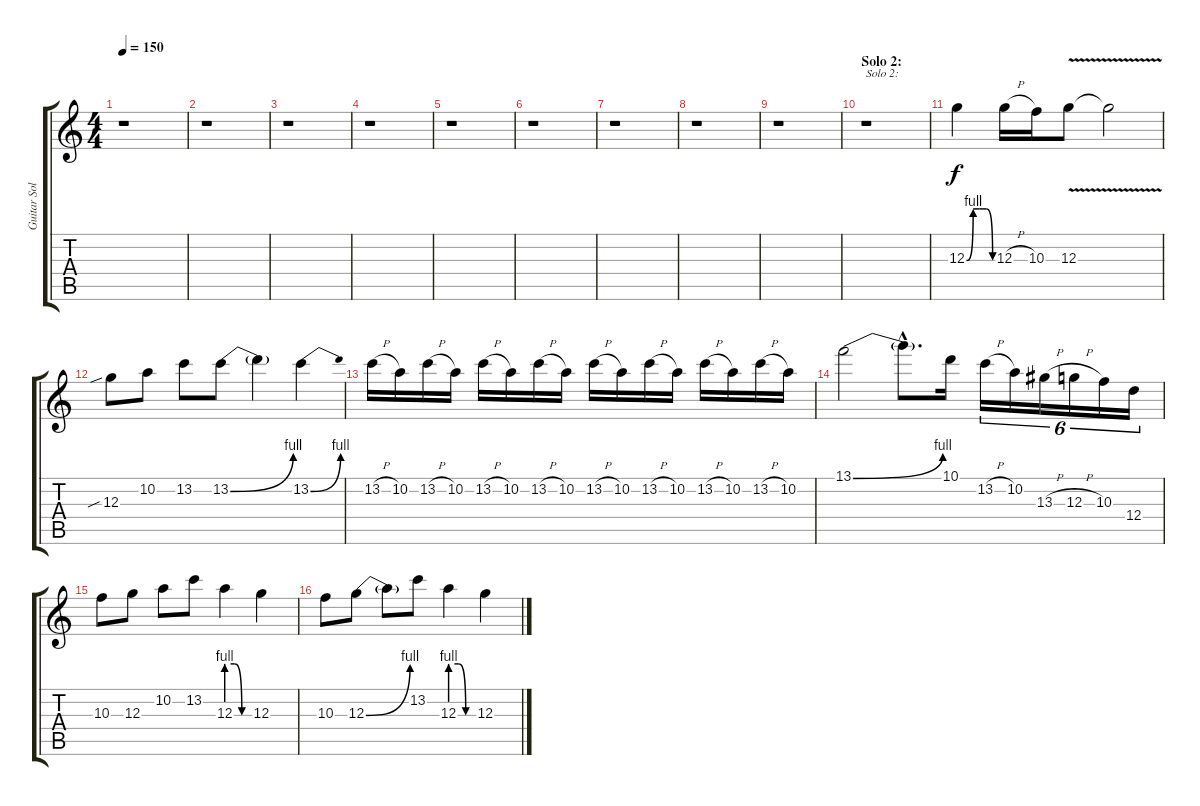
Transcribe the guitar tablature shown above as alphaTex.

\track ("Guitar Solo's" "Guitar Sol") {instrument distortionguitar}
\staff {score tabs}
\tuning (E4 B3 G3 D3 A2 E2) {hide}
\ts (4 4)
\tempo 150
\clef g2
\ks c
r.1{dy f} |
r.1 |
r.1 |
r.1 |
r.1 |
r.1 |
r.1 |
r.1 |
r.1 |
\section ("" "Solo 2:")
r.1{txt "Solo 2:"} |
12.3{be (custom 0 0 15 4 30 4 45 4 60 0)}.4 12.3{h}.16 10.3.16 12.3{v}.8 12.3{t}.2 |
12.3{sib}.8 10.2.8 13.2.8 13.2{be (bend 0 0 60 4)}.8 13.2{t}.4 13.2{be (bend 0 0 60 4)}.4 |
13.2{h}.16 10.2.16 13.2{h}.16 10.2.16 13.2{h}.16 10.2.16 13.2{h}.16 10.2.16 13.2{h}.16 10.2.16 13.2{h}.16 10.2.16 13.2{h}.16 10.2.16 13.2{h}.16 10.2.16 |
13.1{be (bend 0 0 60 4)}.2 13.1{hac t}.8{d} 10.1.16 13.2{h}.16{tu (6 4)} 10.2.16{tu (6 4)} 13.3{h}.16{tu (6 4)} 12.3{h}.16{tu (6 4)} 10.3.16{tu (6 4)} 12.4.16{tu (6 4)} |
10.3.8 12.3.8 10.2.8 13.2.8 12.3{be (custom 0 4 20 4 40 0 60 0)}.4 12.3.4 |
10.3.8 12.3{be (bend 0 0 60 4)}.8 12.3{t}.8 13.2.8 12.3{be (custom 0 4 20 4 40 0 60 0)}.4 12.3.4
